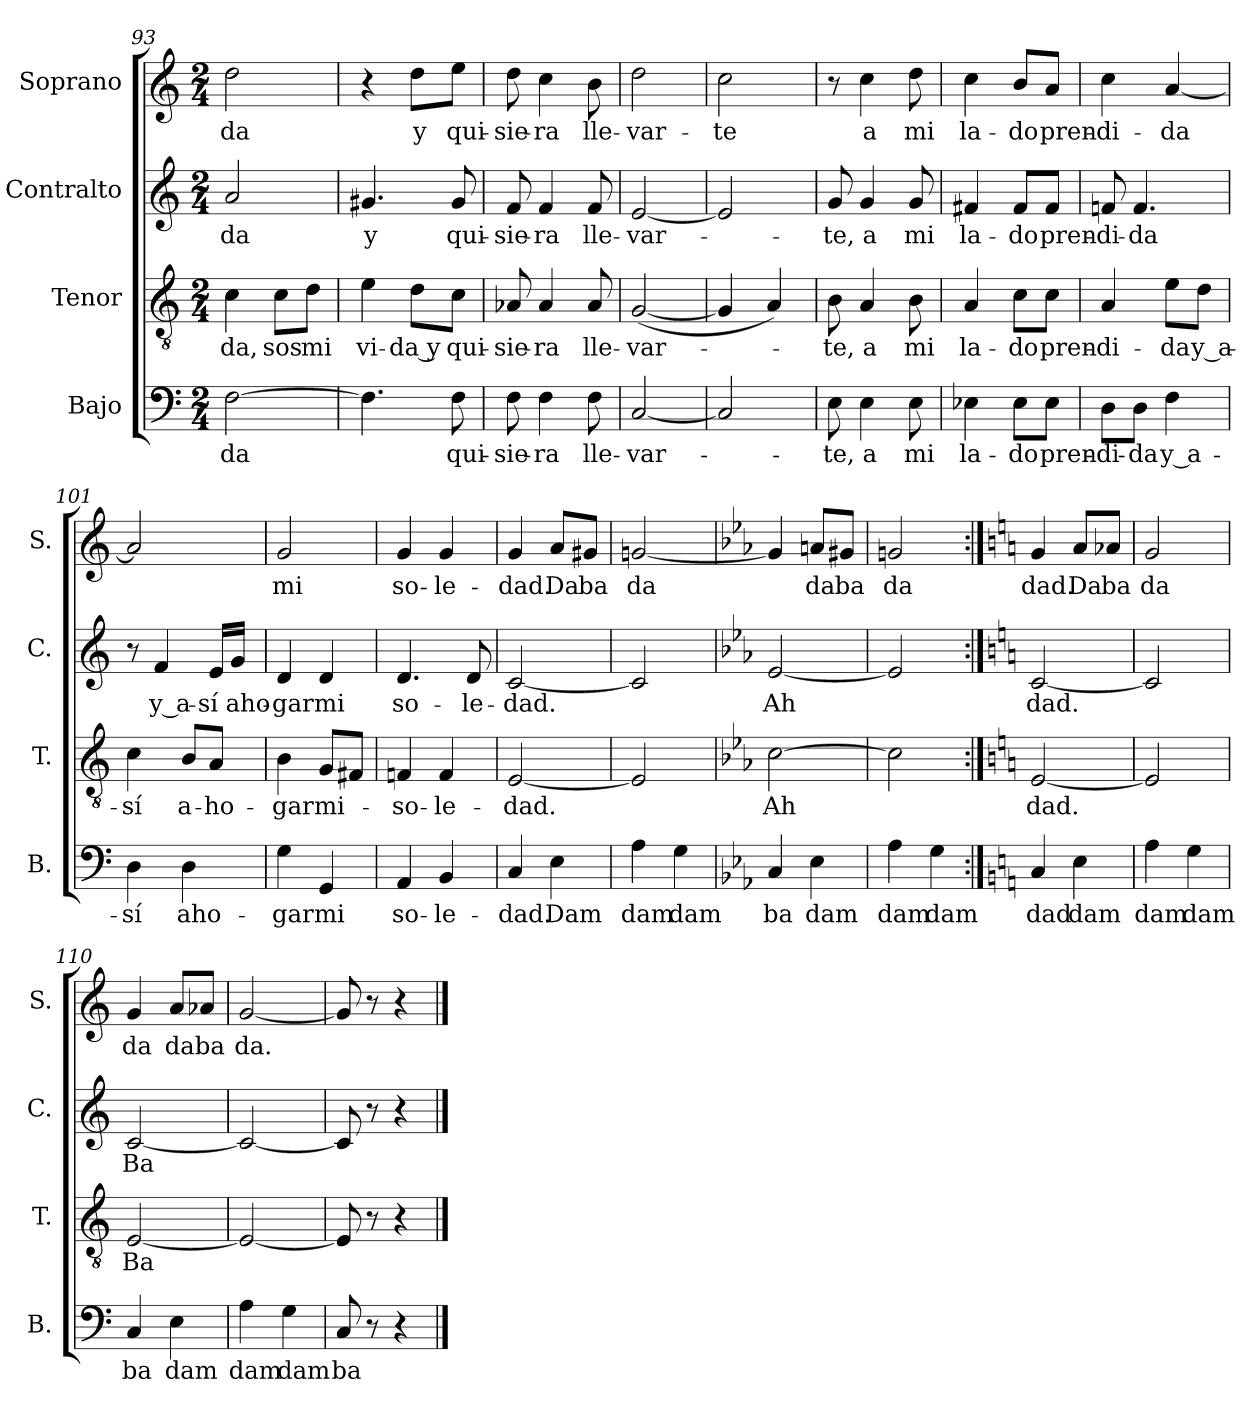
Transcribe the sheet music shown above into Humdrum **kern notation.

**kern	**text	**kern	**text	**kern	**text	**kern	**text
*part4	*part4	*part3	*part3	*part2	*part2	*part1	*part1
*staff4	*staff4	*staff3	*staff3	*staff2	*staff2	*staff1	*staff1
*I"Bajo	*	*I"Tenor	*	*I"Contralto	*	*I"Soprano	*
*I'B.	*	*I'T.	*	*I'C.	*	*I'S.	*
*clefF4	*	*clefGv2	*	*clefG2	*	*clefG2	*
*k[]	*	*k[]	*	*k[]	*	*k[]	*
*M2/4	*	*M2/4	*	*M2/4	*	*M2/4	*
=93	=93	=93	=93	=93	=93	=93	=93
!	!LO:LY:b	!	!LO:LY:b	!	!LO:LY:b	!	!LO:LY:b
[2F\	-da	4c\	-da,	2a/	-da	2dd\	-da
!	!	!	!LO:LY:b	!	!	!	!
.	.	8c\L	sos	.	.	.	.
!	!	!	!LO:LY:b	!	!	!	!
.	.	8d\J	mi	.	.	.	.
=94	=94	=94	=94	=94	=94	=94	=94
!	!	!	!LO:LY:b	!	!LO:LY:b	!	!
4.F\]	.	4e\	vi-	4.g#X/	y	4r	.
!	!	!	!LO:LY:b	!	!	!	!LO:LY:b
.	.	8d\L	-da y	.	.	8dd\L	y
!	!LO:LY:b	!	!LO:LY:b	!	!LO:LY:b	!	!LO:LY:b
8F\	qui-	8c\J	qui-	8g#/	qui-	8ee\J	qui-
=95	=95	=95	=95	=95	=95	=95	=95
!	!LO:LY:b	!	!LO:LY:b	!	!LO:LY:b	!	!LO:LY:b
8F\	-sie-	8A-X/	-sie-	8f/	-sie-	8dd\	-sie-
!	!LO:LY:b	!	!LO:LY:b	!	!LO:LY:b	!	!LO:LY:b
4F\	-ra	4A-/	-ra	4f/	-ra	4cc\	-ra
!	!LO:LY:b	!	!LO:LY:b	!	!LO:LY:b	!	!LO:LY:b
8F\	lle-	8A-/	lle-	8f/	lle-	8b\	lle-
!!LO:LB:g=z
=96	=96	=96	=96	=96	=96	=96	=96
!	!LO:LY:b	!	!LO:LY:b	!	!LO:LY:b	!	!LO:LY:b
[2C/	-var-	(>[2G/	-var-	[2e/	-var-	2dd\	-var-
=97	=97	=97	=97	=97	=97	=97	=97
!	!	!	!	!	!	!	!LO:LY:b
2C/]	.	4G/]	.	2e/]	.	2cc\	-te
.	.	4A/)	.	.	.	.	.
=98	=98	=98	=98	=98	=98	=98	=98
!	!LO:LY:b	!	!LO:LY:b	!	!LO:LY:b	!	!
8E\	-te,	8B\	-te,	8g/	-te,	8r	.
!	!LO:LY:b	!	!LO:LY:b	!	!LO:LY:b	!	!LO:LY:b
4E\	a	4A/	a	4g/	a	4cc\	a
!	!LO:LY:b	!	!LO:LY:b	!	!LO:LY:b	!	!LO:LY:b
8E\	mi	8B\	mi	8g/	mi	8dd\	mi
=99	=99	=99	=99	=99	=99	=99	=99
!	!LO:LY:b	!	!LO:LY:b	!	!LO:LY:b	!	!LO:LY:b
4E-X\	la-	4A/	la-	4f#X/	la-	4cc\	la-
!	!LO:LY:b	!	!LO:LY:b	!	!LO:LY:b	!	!LO:LY:b
8E-\L	-do	8c\L	-do	8f#/L	-do	8b/L	-do
!	!LO:LY:b	!	!LO:LY:b	!	!LO:LY:b	!	!LO:LY:b
8E-\J	pren-	8c\J	pren-	8f#/J	pren-	8a/J	pren-
=100	=100	=100	=100	=100	=100	=100	=100
!	!LO:LY:b	!	!LO:LY:b	!	!LO:LY:b	!	!LO:LY:b
8D\L	-di-	4A/	-di-	8fn/	-di-	4cc\	-di-
!	!LO:LY:b	!	!	!	!LO:LY:b	!	!
8D\J	-da	.	.	4.f/	-da	.	.
!	!LO:LY:b	!	!LO:LY:b	!	!	!	!LO:LY:b
4F\	y a-	8e\L	-da	.	.	[4a/	-da
!	!	!	!LO:LY:b	!	!	!	!
.	.	8d\J	y a-	.	.	.	.
=101	=101	=101	=101	=101	=101	=101	=101
!	!LO:LY:b	!	!LO:LY:b	!	!	!	!
4D\	-sí	4c\	-sí	8r	.	2a/]	.
!	!	!	!	!	!LO:LY:b	!	!
.	.	.	.	4f/	y a-	.	.
!	!LO:LY:b	!	!LO:LY:b	!	!	!	!
4D\	aho-	8B/L	a-	.	.	.	.
!	!	!	!LO:LY:b	!	!LO:LY:b	!	!
.	.	8A/J	-ho-	16e/LL	-sí	.	.
!	!	!	!	!	!LO:LY:b	!	!
.	.	.	.	16g/JJ	aho-	.	.
=102	=102	=102	=102	=102	=102	=102	=102
!	!LO:LY:b	!	!LO:LY:b	!	!LO:LY:b	!	!LO:LY:b
4G\	-gar	4B\	-gar	4d/	-gar	2g/	mi
!	!LO:LY:b	!	!LO:LY:b	!	!LO:LY:b	!	!
4GG/	mi	8G/L	mi-	4d/	mi	.	.
.	.	8F#X/J	.	.	.	.	.
=103	=103	=103	=103	=103	=103	=103	=103
!	!LO:LY:b	!	!LO:LY:b	!	!LO:LY:b	!	!LO:LY:b
4AA/	so-	4Fn/	-so-	4.d/	so-	4g/	so-
!	!LO:LY:b	!	!LO:LY:b	!	!	!	!LO:LY:b
4BB/	-le-	4F/	-le-	.	.	4g/	-le-
!	!	!	!	!	!LO:LY:b	!	!
.	.	.	.	8d/	-le-	.	.
!!LO:LB:g=z
=104	=104	=104	=104	=104	=104	=104	=104
!	!LO:LY:b	!	!LO:LY:b	!	!LO:LY:b	!	!LO:LY:b
4C/	-dad.	[2E/	-dad.	[2c/	-dad.	4g/	-dad.
!	!LO:LY:b	!	!	!	!	!	!LO:LY:b
4E\	Dam	.	.	.	.	8a/L	Da
!	!	!	!	!	!	!	!LO:LY:b
.	.	.	.	.	.	8g#X/J	ba
=105	=105	=105	=105	=105	=105	=105	=105
!	!LO:LY:b	!	!	!	!	!	!LO:LY:b
4A\	dam	2E/]	.	2c/]	.	[2gn/	da
!	!LO:LY:b	!	!	!	!	!	!
4G\	dam	.	.	.	.	.	.
=106	=106	=106	=106	=106	=106	=106	=106
*k[b-e-a-]	*	*k[b-e-a-]	*	*k[b-e-a-]	*	*k[b-e-a-]	*
!	!LO:LY:b	!	!LO:LY:b	!	!LO:LY:b	!	!
4C/	ba	[2c\	Ah	[2e-i/	Ah	4g/]	.
!	!LO:LY:b	!	!	!	!	!	!LO:LY:b
4E-\	dam	.	.	.	.	8an/L	da
!	!	!	!	!	!	!	!LO:LY:b
.	.	.	.	.	.	8g#X/J	ba
=107	=107	=107	=107	=107	=107	=107	=107
!	!LO:LY:b	!	!	!	!	!	!LO:LY:b
4A-\	dam	2c\]	.	2e-/]	.	2gn/	da
!	!LO:LY:b	!	!	!	!	!	!
4G\	dam	.	.	.	.	.	.
=108:|!	=108:|!	=108:|!	=108:|!	=108:|!	=108:|!	=108:|!	=108:|!
*k[]	*	*k[]	*	*k[]	*	*k[]	*
!	!LO:LY:b	!	!LO:LY:b	!	!LO:LY:b	!	!LO:LY:b
4C/	dad	[2E/	dad.	[2c/	dad.	4g/	dad.
!	!LO:LY:b	!	!	!	!	!	!LO:LY:b
4E\	dam	.	.	.	.	8a/L	Da
!	!	!	!	!	!	!	!LO:LY:b
.	.	.	.	.	.	8a-X/J	ba
=109	=109	=109	=109	=109	=109	=109	=109
!	!LO:LY:b	!	!	!	!	!	!LO:LY:b
4A\	dam	2E/]	.	2c/]	.	2g/	da
!	!LO:LY:b	!	!	!	!	!	!
4G\	dam	.	.	.	.	.	.
=110	=110	=110	=110	=110	=110	=110	=110
!	!LO:LY:b	!	!LO:LY:b	!	!LO:LY:b	!	!LO:LY:b
4C/	ba	[2E/	Ba	[2c/	Ba	4g/	da
!	!LO:LY:b	!	!	!	!	!	!LO:LY:b
4E\	dam	.	.	.	.	8a/L	da
!	!	!	!	!	!	!	!LO:LY:b
.	.	.	.	.	.	8a-X/J	ba
=111	=111	=111	=111	=111	=111	=111	=111
!	!LO:LY:b	!	!	!	!	!	!LO:LY:b
4A\	dam	2E/_	.	2c/_	.	[2g/	da.
!	!LO:LY:b	!	!	!	!	!	!
4G\	dam	.	.	.	.	.	.
=112	=112	=112	=112	=112	=112	=112	=112
!	!LO:LY:b	!	!	!	!	!	!
8C/	ba	8E/]	.	8c/]	.	8g/]	.
8r	.	8r	.	8r	.	8r	.
4r	.	4r	.	4r	.	4r	.
==	==	==	==	==	==	==	==
*-	*-	*-	*-	*-	*-	*-	*-
